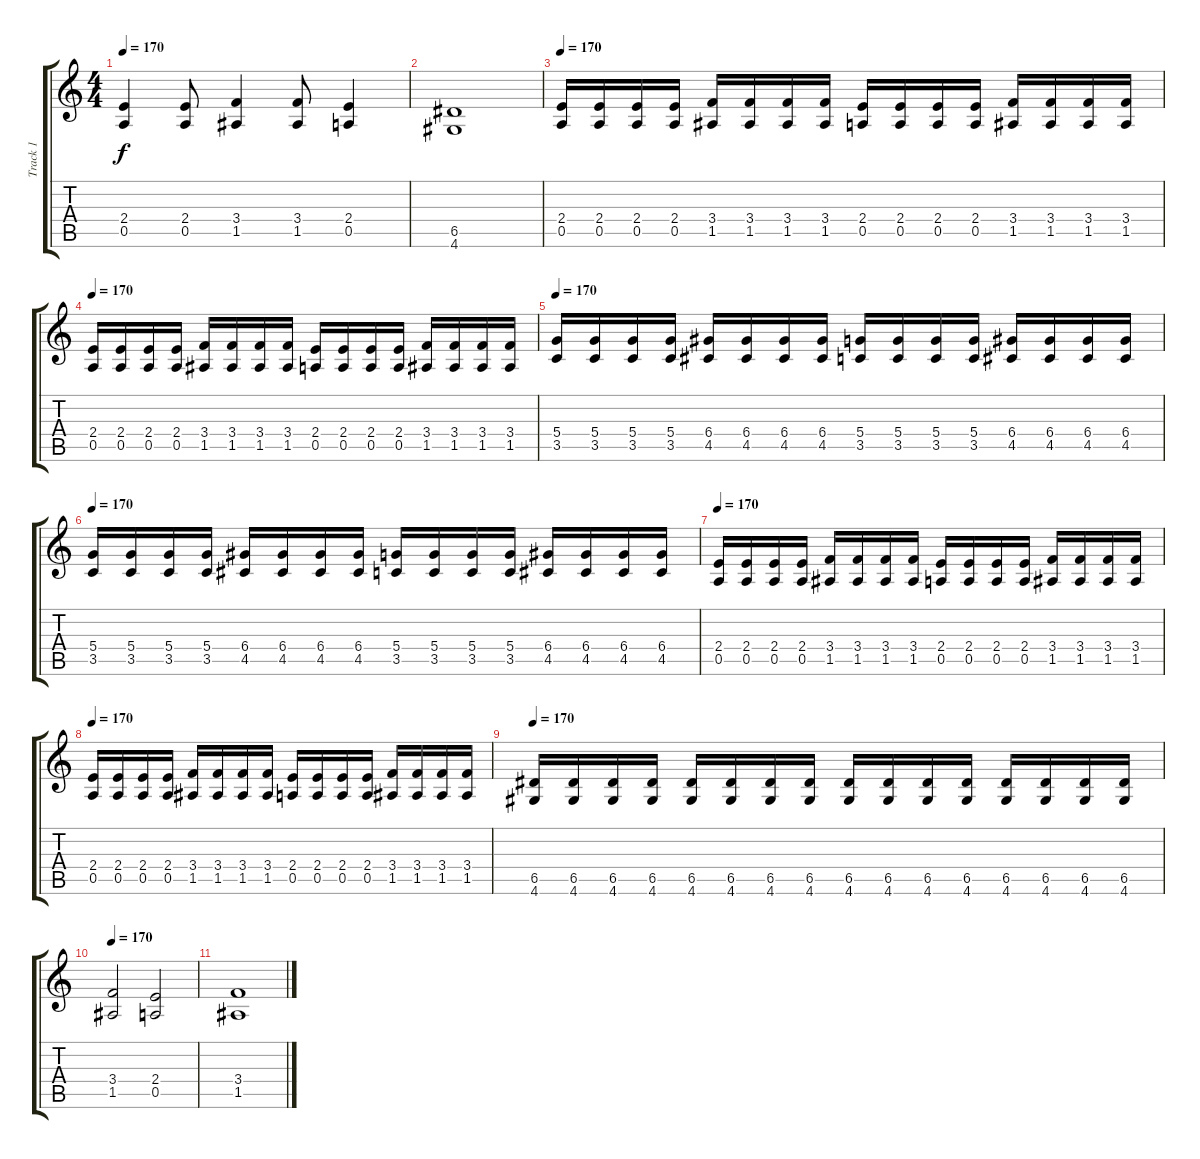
\track ("Track 1" "Track 1") {instrument distortionguitar}
\staff {score tabs}
\tuning (E4 B3 G3 D3 A2 E2) {hide}
\ts (4 4)
\tempo 170
\clef g2
\ks c
(2.4 0.5).4{dy f} (2.4 0.5).8 (3.4 1.5).4 (3.4 1.5).8 (2.4 0.5).4 |
(6.5 4.6).1 |
\tempo 170
(2.4 0.5).16 (2.4 0.5).16 (2.4 0.5).16 (2.4 0.5).16 (3.4 1.5).16 (3.4 1.5).16 (3.4 1.5).16 (3.4 1.5).16 (2.4 0.5).16 (2.4 0.5).16 (2.4 0.5).16 (2.4 0.5).16 (3.4 1.5).16 (3.4 1.5).16 (3.4 1.5).16 (3.4 1.5).16 |
\tempo 170
(2.4 0.5).16 (2.4 0.5).16 (2.4 0.5).16 (2.4 0.5).16 (3.4 1.5).16 (3.4 1.5).16 (3.4 1.5).16 (3.4 1.5).16 (2.4 0.5).16 (2.4 0.5).16 (2.4 0.5).16 (2.4 0.5).16 (3.4 1.5).16 (3.4 1.5).16 (3.4 1.5).16 (3.4 1.5).16 |
\tempo 170
(5.4 3.5).16 (5.4 3.5).16 (5.4 3.5).16 (5.4 3.5).16 (6.4 4.5).16 (6.4 4.5).16 (6.4 4.5).16 (6.4 4.5).16 (5.4 3.5).16 (5.4 3.5).16 (5.4 3.5).16 (5.4 3.5).16 (6.4 4.5).16 (6.4 4.5).16 (6.4 4.5).16 (6.4 4.5).16 |
\tempo 170
(5.4 3.5).16 (5.4 3.5).16 (5.4 3.5).16 (5.4 3.5).16 (6.4 4.5).16 (6.4 4.5).16 (6.4 4.5).16 (6.4 4.5).16 (5.4 3.5).16 (5.4 3.5).16 (5.4 3.5).16 (5.4 3.5).16 (6.4 4.5).16 (6.4 4.5).16 (6.4 4.5).16 (6.4 4.5).16 |
\tempo 170
(2.4 0.5).16 (2.4 0.5).16 (2.4 0.5).16 (2.4 0.5).16 (3.4 1.5).16 (3.4 1.5).16 (3.4 1.5).16 (3.4 1.5).16 (2.4 0.5).16 (2.4 0.5).16 (2.4 0.5).16 (2.4 0.5).16 (3.4 1.5).16 (3.4 1.5).16 (3.4 1.5).16 (3.4 1.5).16 |
\tempo 170
(2.4 0.5).16 (2.4 0.5).16 (2.4 0.5).16 (2.4 0.5).16 (3.4 1.5).16 (3.4 1.5).16 (3.4 1.5).16 (3.4 1.5).16 (2.4 0.5).16 (2.4 0.5).16 (2.4 0.5).16 (2.4 0.5).16 (3.4 1.5).16 (3.4 1.5).16 (3.4 1.5).16 (3.4 1.5).16 |
\tempo 170
(6.5 4.6).16 (6.5 4.6).16 (6.5 4.6).16 (6.5 4.6).16 (6.5 4.6).16 (6.5 4.6).16 (6.5 4.6).16 (6.5 4.6).16 (6.5 4.6).16 (6.5 4.6).16 (6.5 4.6).16 (6.5 4.6).16 (6.5 4.6).16 (6.5 4.6).16 (6.5 4.6).16 (6.5 4.6).16 |
\tempo 170
(3.4 1.5).2 (2.4 0.5).2 |
(3.4 1.5).1
